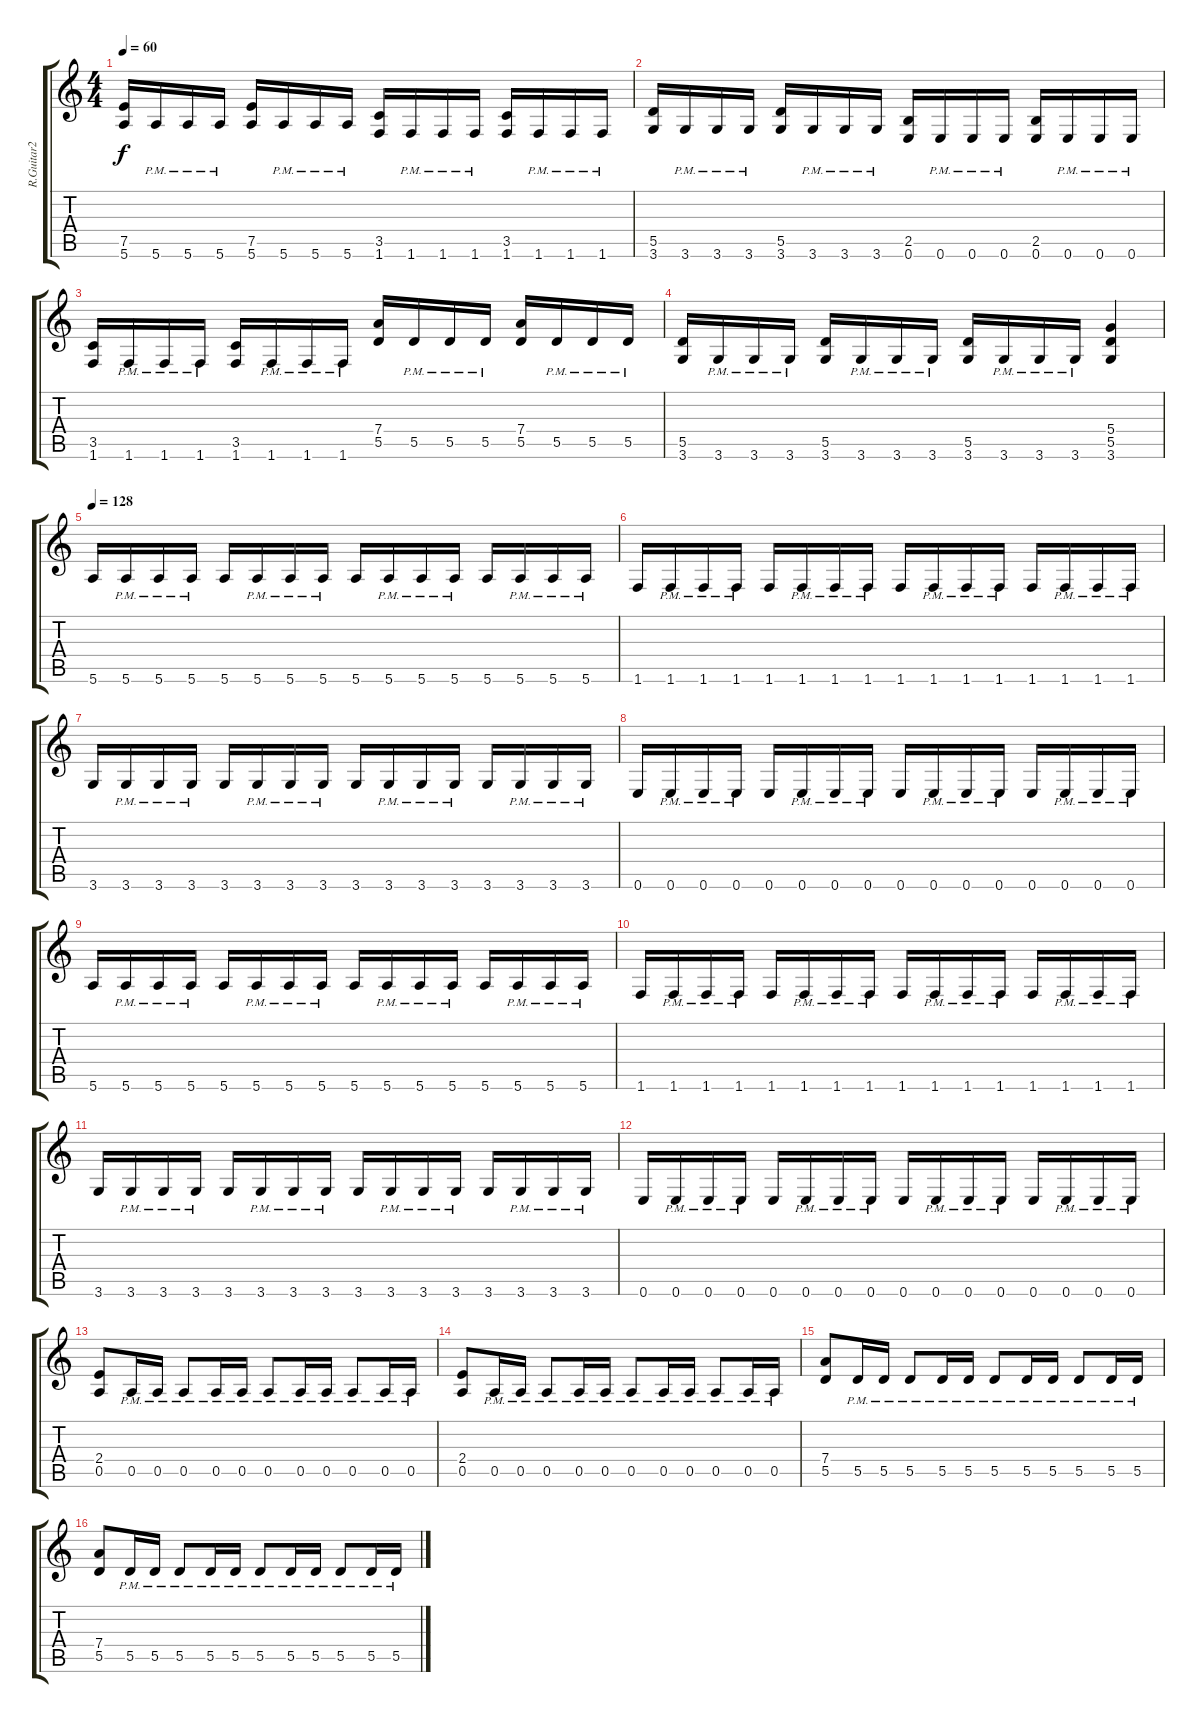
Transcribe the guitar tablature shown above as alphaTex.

\track ("R.Guitar2" "R.Guitar2") {instrument distortionguitar}
\staff {score tabs}
\tuning (E4 B3 G3 D3 A2 E2) {hide}
\ts (4 4)
\tempo 60
\clef g2
\ks c
(7.5 5.6).16{dy f} 5.6{pm}.16 5.6{pm}.16 5.6{pm}.16 (7.5 5.6).16 5.6{pm}.16 5.6{pm}.16 5.6{pm}.16 (3.5 1.6).16 1.6{pm}.16 1.6{pm}.16 1.6{pm}.16 (3.5 1.6).16 1.6{pm}.16 1.6{pm}.16 1.6{pm}.16 |
(5.5 3.6).16 3.6{pm}.16 3.6{pm}.16 3.6{pm}.16 (5.5 3.6).16 3.6{pm}.16 3.6{pm}.16 3.6{pm}.16 (2.5 0.6).16 0.6{pm}.16 0.6{pm}.16 0.6{pm}.16 (2.5 0.6).16 0.6{pm}.16 0.6{pm}.16 0.6{pm}.16 |
(3.5 1.6).16 1.6{pm}.16 1.6{pm}.16 1.6{pm}.16 (3.5 1.6).16 1.6{pm}.16 1.6{pm}.16 1.6{pm}.16 (7.4 5.5).16 5.5{pm}.16 5.5{pm}.16 5.5{pm}.16 (7.4 5.5).16 5.5{pm}.16 5.5{pm}.16 5.5{pm}.16 |
(5.5 3.6).16 3.6{pm}.16 3.6{pm}.16 3.6{pm}.16 (5.5 3.6).16 3.6{pm}.16 3.6{pm}.16 3.6{pm}.16 (5.5 3.6).16 3.6{pm}.16 3.6{pm}.16 3.6{pm}.16 (5.4 5.5 3.6).4 |
\tempo 128
5.6.16 5.6{pm}.16 5.6{pm}.16 5.6{pm}.16 5.6.16 5.6{pm}.16 5.6{pm}.16 5.6{pm}.16 5.6.16 5.6{pm}.16 5.6{pm}.16 5.6{pm}.16 5.6.16 5.6{pm}.16 5.6{pm}.16 5.6{pm}.16 |
1.6.16 1.6{pm}.16 1.6{pm}.16 1.6{pm}.16 1.6.16 1.6{pm}.16 1.6{pm}.16 1.6{pm}.16 1.6.16 1.6{pm}.16 1.6{pm}.16 1.6{pm}.16 1.6.16 1.6{pm}.16 1.6{pm}.16 1.6{pm}.16 |
3.6.16 3.6{pm}.16 3.6{pm}.16 3.6{pm}.16 3.6.16 3.6{pm}.16 3.6{pm}.16 3.6{pm}.16 3.6.16 3.6{pm}.16 3.6{pm}.16 3.6{pm}.16 3.6.16 3.6{pm}.16 3.6{pm}.16 3.6{pm}.16 |
0.6.16 0.6{pm}.16 0.6{pm}.16 0.6{pm}.16 0.6.16 0.6{pm}.16 0.6{pm}.16 0.6{pm}.16 0.6.16 0.6{pm}.16 0.6{pm}.16 0.6{pm}.16 0.6.16 0.6{pm}.16 0.6{pm}.16 0.6{pm}.16 |
5.6.16 5.6{pm}.16 5.6{pm}.16 5.6{pm}.16 5.6.16 5.6{pm}.16 5.6{pm}.16 5.6{pm}.16 5.6.16 5.6{pm}.16 5.6{pm}.16 5.6{pm}.16 5.6.16 5.6{pm}.16 5.6{pm}.16 5.6{pm}.16 |
1.6.16 1.6{pm}.16 1.6{pm}.16 1.6{pm}.16 1.6.16 1.6{pm}.16 1.6{pm}.16 1.6{pm}.16 1.6.16 1.6{pm}.16 1.6{pm}.16 1.6{pm}.16 1.6.16 1.6{pm}.16 1.6{pm}.16 1.6{pm}.16 |
3.6.16 3.6{pm}.16 3.6{pm}.16 3.6{pm}.16 3.6.16 3.6{pm}.16 3.6{pm}.16 3.6{pm}.16 3.6.16 3.6{pm}.16 3.6{pm}.16 3.6{pm}.16 3.6.16 3.6{pm}.16 3.6{pm}.16 3.6{pm}.16 |
0.6.16 0.6{pm}.16 0.6{pm}.16 0.6{pm}.16 0.6.16 0.6{pm}.16 0.6{pm}.16 0.6{pm}.16 0.6.16 0.6{pm}.16 0.6{pm}.16 0.6{pm}.16 0.6.16 0.6{pm}.16 0.6{pm}.16 0.6{pm}.16 |
(2.4 0.5).8 0.5{pm}.16 0.5{pm}.16 0.5{pm}.8 0.5{pm}.16 0.5{pm}.16 0.5{pm}.8 0.5{pm}.16 0.5{pm}.16 0.5{pm}.8 0.5{pm}.16 0.5{pm}.16 |
(2.4 0.5).8 0.5{pm}.16 0.5{pm}.16 0.5{pm}.8 0.5{pm}.16 0.5{pm}.16 0.5{pm}.8 0.5{pm}.16 0.5{pm}.16 0.5{pm}.8 0.5{pm}.16 0.5{pm}.16 |
(7.4 5.5).8 5.5{pm}.16 5.5{pm}.16 5.5{pm}.8 5.5{pm}.16 5.5{pm}.16 5.5{pm}.8 5.5{pm}.16 5.5{pm}.16 5.5{pm}.8 5.5{pm}.16 5.5{pm}.16 |
(7.4 5.5).8 5.5{pm}.16 5.5{pm}.16 5.5{pm}.8 5.5{pm}.16 5.5{pm}.16 5.5{pm}.8 5.5{pm}.16 5.5{pm}.16 5.5{pm}.8 5.5{pm}.16 5.5{pm}.16
